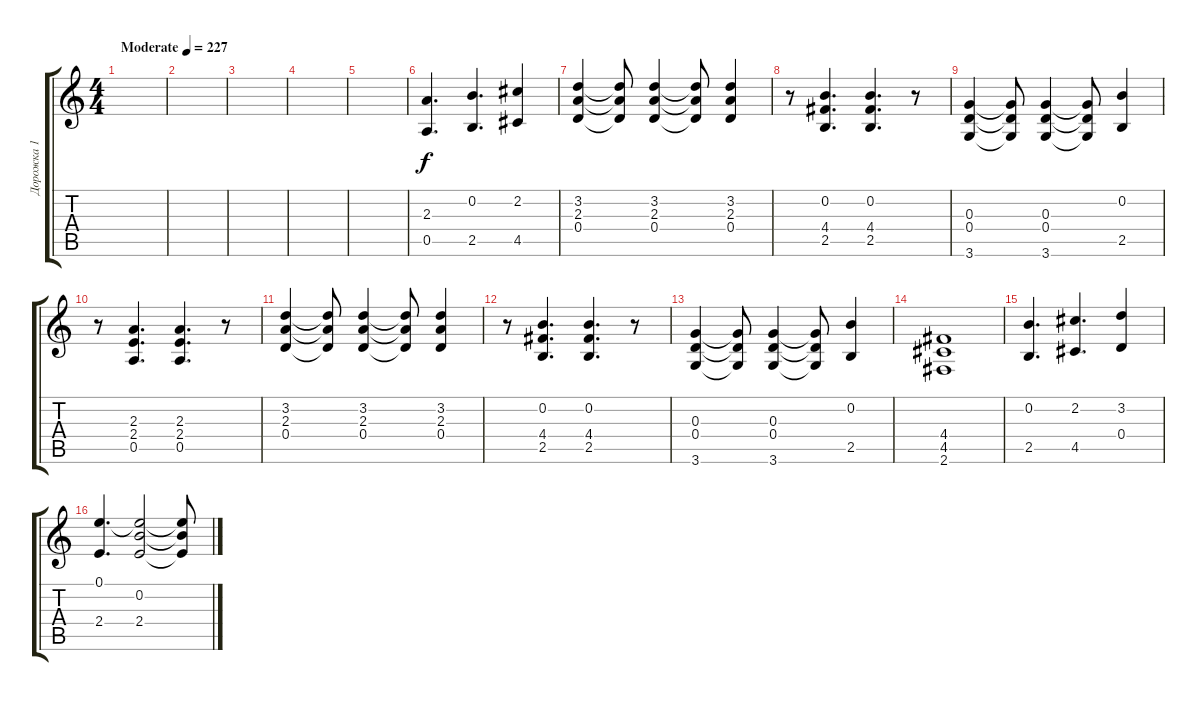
\track ("Дорожка 1" "Дорожка 1") {instrument distortionguitar}
\staff {score tabs}
\tuning (E4 B3 G3 D3 A2 E2) {hide}
\ts (4 4)
\tempo (227 "Moderate")
\clef g2
\ks c
|
|
|
|
|
(2.3 0.5).4{d} (0.2 2.5).4{d} (2.2 4.5).4 |
(3.2 2.3 0.4).4 (3.2{t} 2.3{t} 0.4{t}).8 (3.2 2.3 0.4).4 (3.2{t} 2.3{t} 0.4{t}).8 (3.2 2.3 0.4).4 |
r.8 (0.2 4.4 2.5).4{d} (0.2 4.4 2.5).4{d} r.8 |
(0.3 0.4 3.6).4 (0.3{t} 0.4{t} 3.6{t}).8 (0.3 0.4 3.6).4 (0.3{t} 0.4{t} 3.6{t}).8 (0.2 2.5).4 |
r.8 (2.3 2.4 0.5).4{d} (2.3 2.4 0.5).4{d} r.8 |
(3.2 2.3 0.4).4 (3.2{t} 2.3{t} 0.4{t}).8 (3.2 2.3 0.4).4 (3.2{t} 2.3{t} 0.4{t}).8 (3.2 2.3 0.4).4 |
r.8 (0.2 4.4 2.5).4{d} (0.2 4.4 2.5).4{d} r.8 |
(0.3 0.4 3.6).4 (0.3{t} 0.4{t} 3.6{t}).8 (0.3 0.4 3.6).4 (0.3{t} 0.4{t} 3.6{t}).8 (0.2 2.5).4 |
(4.4 4.5 2.6).1 |
(0.2 2.5).4{d} (2.2 4.5).4{d} (3.2 0.4).4 |
(0.1 2.4).4{d} (0.1{t} 0.2 2.4).2 (0.1{t} 0.2{t} 2.4{t}).8
